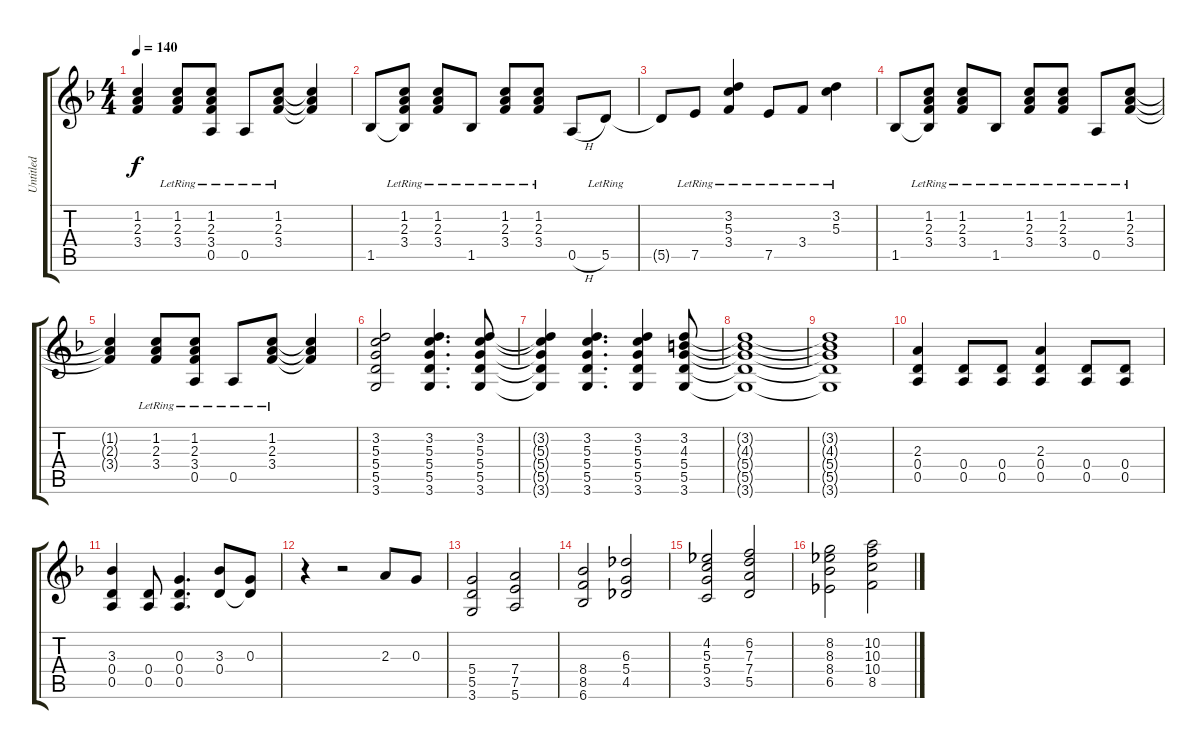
\track ("Untitled" "Untitled") {instrument electricguitarjazz}
\staff {score tabs}
\tuning (E4 B3 G3 D3 A2 E2) {hide}
\ts (4 4)
\tempo 140
\clef g2
\ks f
(1.2{t} 2.3{t} 3.4{t}).4{dy f} (1.2{lr} 2.3{lr} 3.4{lr}).8 (1.2{lr} 2.3{lr} 3.4{lr} 0.5{lr}).8 0.5{lr}.8 (1.2{lr} 2.3{lr} 3.4{lr}).8 (1.2{t} 2.3{t} 3.4{t}).4 |
1.5.8 (1.2{lr} 2.3{lr} 3.4{lr} 1.5{t}).8 (1.2{lr} 2.3{lr} 3.4{lr}).8 1.5{lr}.8 (1.2{lr} 2.3{lr} 3.4{lr}).8 (1.2{lr} 2.3{lr} 3.4{lr}).8 0.5{h}.8 5.5{lr}.8 |
5.5{t}.8 7.5{lr}.8 (3.2{lr} 5.3{lr} 3.4{lr}).4 7.5{lr}.8 3.4{lr}.8 (3.2{lr} 5.3{lr}).4 |
1.5.8 (1.2{lr} 2.3{lr} 3.4{lr} 1.5{t}).8 (1.2{lr} 2.3{lr} 3.4{lr}).8 1.5{lr}.8 (1.2{lr} 2.3{lr} 3.4{lr}).8 (1.2{lr} 2.3{lr} 3.4{lr}).8 0.5{lr}.8 (1.2{lr} 2.3{lr} 3.4{lr}).8 |
(1.2{t} 2.3{t} 3.4{t}).4 (1.2{lr} 2.3{lr} 3.4{lr}).8 (1.2{lr} 2.3{lr} 3.4{lr} 0.5{lr}).8 0.5{lr}.8 (1.2{lr} 2.3{lr} 3.4{lr}).8 (1.2{t} 2.3{t} 3.4{t}).4 |
(3.2 5.3 5.4 5.5 3.6).2 (3.2 5.3 5.4 5.5 3.6).4{d} (3.2 5.3 5.4 5.5 3.6).8 |
(3.2{t} 5.3{t} 5.4{t} 5.5{t} 3.6{t}).4 (3.2 5.3 5.4 5.5 3.6).4{d} (3.2 5.3 5.4 5.5 3.6).4 (3.2 4.3 5.4 5.5 3.6).8 |
(3.2{t} 4.3{t} 5.4{t} 5.5{t} 3.6{t}).1 |
(3.2{t} 4.3{t} 5.4{t} 5.5{t} 3.6{t}).1 |
(2.3 0.4 0.5).4 (0.4 0.5).8 (0.4 0.5).8 (2.3 0.4 0.5).4 (0.4 0.5).8 (0.4 0.5).8 |
(3.3 0.4 0.5).4 (0.4 0.5).8 (0.3 0.4 0.5).4{d} (3.3 0.4).8 (0.3 0.4{t}).8 |
r.4 r.2 2.3.8 0.3.8 |
(5.4 5.5 3.6).2 (7.4 7.5 5.6).2 |
(8.4 8.5 6.6).2 (6.3 5.4 4.5).2 |
(4.2 5.3 5.4 3.5).2 (6.2 7.3 7.4 5.5).2 |
(8.2 8.3 8.4 6.5).2 (10.2 10.3 10.4 8.5).2
